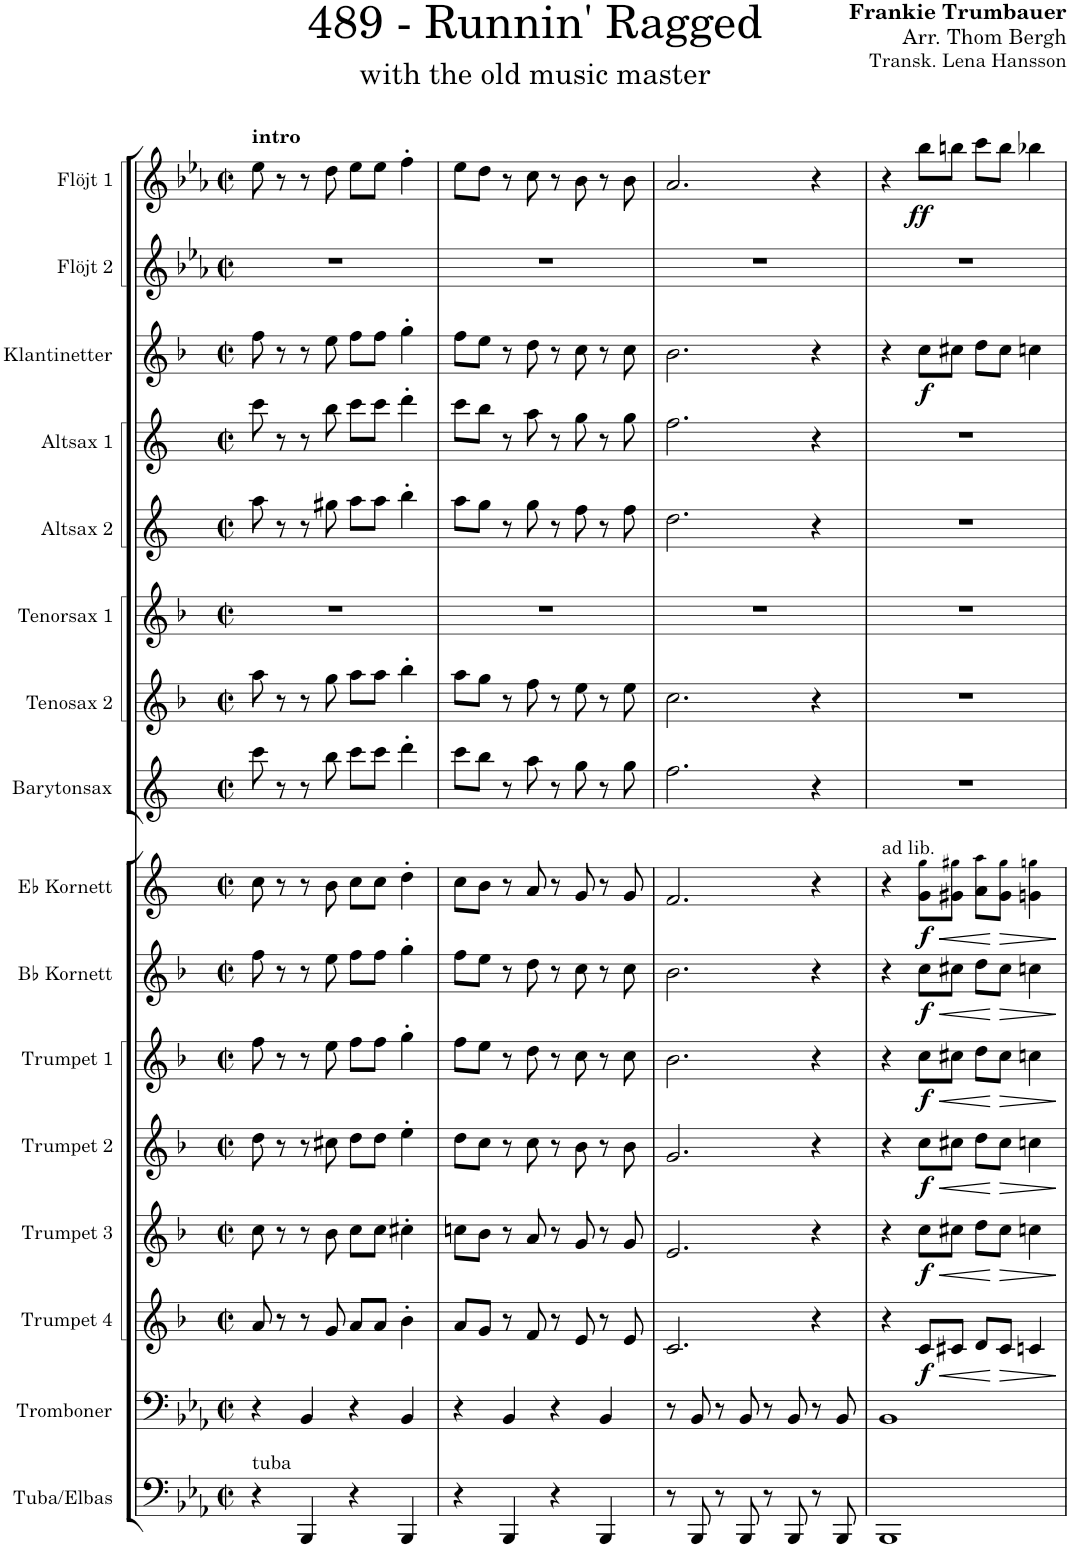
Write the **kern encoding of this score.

**kern	**kern	**kern	**dynam	**kern	**dynam	**kern	**dynam	**kern	**dynam	**kern	**dynam	**kern	**dynam	**kern	**kern	**kern	**kern	**kern	**kern	**dynam	**kern	**kern	**dynam
*part16	*part15	*part14	*part14	*part13	*part13	*part12	*part12	*part11	*part11	*part10	*part10	*part9	*part9	*part8	*part7	*part6	*part5	*part4	*part3	*part3	*part2	*part1	*part1
*staff16	*staff15	*staff14	*staff14	*staff13	*staff13	*staff12	*staff12	*staff11	*staff11	*staff10	*staff10	*staff9	*staff9	*staff8	*staff7	*staff6	*staff5	*staff4	*staff3	*staff3	*staff2	*staff1	*staff1
*I"Tuba/Elbas	*I"Tromboner	*I"Trumpet 4	*	*I"Trumpet 3	*	*I"Trumpet 2	*	*I"Trumpet 1	*	*I"Bb Kornett	*	*I"Eb Kornett	*	*I"Barytonsax	*I"Tenosax 2	*I"Tenorsax 1	*I"Altsax 2	*I"Altsax 1	*I"Klantinetter	*	*I"Flöjt 2	*I"Flöjt 1	*
*I'Tba./Bs.	*I'Tbn.	*I'Tpt. 4	*	*I'Tpt. 3	*	*I'Tpt. 2	*	*I'Tpt. 1	*	*I'BbKnt.	*	*I'EbKnt.	*	*I'Bar. Sax.	*I'T. Sax. 2	*I'T. Sax. 1	*I'A. Sax. 2	*I'A. Sax. 1	*I'Klar.	*	*I'Fl. 2	*I'Fl. 1	*
*clefF4	*clefF4	*clefG2	*	*clefG2	*	*clefG2	*	*clefG2	*	*clefG2	*	*clefG2	*	*clefG2	*clefG2	*clefG2	*clefG2	*clefG2	*clefG2	*	*clefG2	*clefG2	*
*	*	*Trd1c2	*	*Trd1c2	*	*Trd1c2	*	*Trd1c2	*	*Trd1c2	*	*Trd-2c-3	*	*Trd12c21	*Trd8c14	*Trd8c14	*Trd5c9	*Trd5c9	*Trd1c2	*	*	*	*
*k[b-e-a-]	*k[b-e-a-]	*k[b-]	*	*k[b-]	*	*k[b-]	*	*k[b-]	*	*k[b-]	*	*k[]	*	*k[]	*k[b-]	*k[b-]	*k[]	*k[]	*k[b-]	*	*k[b-e-a-]	*k[b-e-a-]	*
*M2/2	*M2/2	*M2/2	*	*M2/2	*	*M2/2	*	*M2/2	*	*M2/2	*	*M2/2	*	*M2/2	*M2/2	*M2/2	*M2/2	*M2/2	*M2/2	*	*M2/2	*M2/2	*
*met(c|)	*met(c|)	*met(c|)	*	*met(c|)	*	*met(c|)	*	*met(c|)	*	*met(c|)	*	*met(c|)	*	*met(c|)	*met(c|)	*met(c|)	*met(c|)	*met(c|)	*met(c|)	*	*met(c|)	*met(c|)	*
=1	=1	=1	=1	=1	=1	=1	=1	=1	=1	=1	=1	=1	=1	=1	=1	=1	=1	=1	=1	=1	=1	=1	=1
!	!	!	!	!	!	!	!	!	!	!	!	!	!	!	!	!	!	!	!	!	!	!LO:TX:a:B:t=intro	!
!LO:TX:a:t=tuba	!	!	!	!	!	!	!	!	!	!	!	!	!	!	!	!	!	!	!	!	!	!	!
4r	4r	8a/	.	8cc\	.	8dd\	.	8ff\	.	8ff\	.	8cc\	.	8ccc\	8aa\	1r	8aa\	8ccc\	8ff\	.	1r	8ee-\	.
.	.	8r	.	8r	.	8r	.	8r	.	8r	.	8r	.	8r	8r	.	8r	8r	8r	.	.	8r	.
4BBB-/	4BB-/	8r	.	8r	.	8r	.	8r	.	8r	.	8r	.	8r	8r	.	8r	8r	8r	.	.	8r	.
.	.	8g/	.	8b-\	.	8cc#X\	.	8ee\	.	8ee\	.	8b\	.	8bb\	8gg\	.	8gg#X\	8bb\	8ee\	.	.	8dd\	.
4r	4r	8a/L	.	8cc\L	.	8dd\L	.	8ff\L	.	8ff\L	.	8cc\L	.	8ccc\L	8aa\L	.	8aa\L	8ccc\L	8ff\L	.	.	8ee-\L	.
.	.	8a/J	.	8cc\J	.	8dd\J	.	8ff\J	.	8ff\J	.	8cc\J	.	8ccc\J	8aa\J	.	8aa\J	8ccc\J	8ff\J	.	.	8ee-\J	.
4BBB-/	4BB-/	4b-'\	.	4cc#X'\	.	4ee'\	.	4gg'\	.	4gg'\	.	4dd'\	.	4ddd'\	4bb-'\	.	4bb'\	4ddd'\	4gg'\	.	.	4ff'\	.
=2	=2	=2	=2	=2	=2	=2	=2	=2	=2	=2	=2	=2	=2	=2	=2	=2	=2	=2	=2	=2	=2	=2	=2
4r	4r	8a/L	.	8ccn\L	.	8dd\L	.	8ff\L	.	8ff\L	.	8cc\L	.	8ccc\L	8aa\L	1r	8aa\L	8ccc\L	8ff\L	.	1r	8ee-\L	.
.	.	8g/J	.	8b-\J	.	8cc\J	.	8ee\J	.	8ee\J	.	8b\J	.	8bb\J	8gg\J	.	8gg\J	8bb\J	8ee\J	.	.	8dd\J	.
4BBB-/	4BB-/	8r	.	8r	.	8r	.	8r	.	8r	.	8r	.	8r	8r	.	8r	8r	8r	.	.	8r	.
.	.	8f/	.	8a/	.	8cc\	.	8dd\	.	8dd\	.	8a/	.	8aa\	8ff\	.	8gg\	8aa\	8dd\	.	.	8cc\	.
4r	4r	8r	.	8r	.	8r	.	8r	.	8r	.	8r	.	8r	8r	.	8r	8r	8r	.	.	8r	.
.	.	8e/	.	8g/	.	8b-\	.	8cc\	.	8cc\	.	8g/	.	8gg\	8ee\	.	8ff\	8gg\	8cc\	.	.	8b-\	.
4BBB-/	4BB-/	8r	.	8r	.	8r	.	8r	.	8r	.	8r	.	8r	8r	.	8r	8r	8r	.	.	8r	.
.	.	8e/	.	8g/	.	8b-\	.	8cc\	.	8cc\	.	8g/	.	8gg\	8ee\	.	8ff\	8gg\	8cc\	.	.	8b-\	.
=3	=3	=3	=3	=3	=3	=3	=3	=3	=3	=3	=3	=3	=3	=3	=3	=3	=3	=3	=3	=3	=3	=3	=3
8r	8r	2.c/	.	2.e/	.	2.g/	.	2.b-\	.	2.b-\	.	2.f/	.	2.ff\	2.cc\	1r	2.dd\	2.ff\	2.b-\	.	1r	2.a-/	.
8BBB-/	8BB-/	.	.	.	.	.	.	.	.	.	.	.	.	.	.	.	.	.	.	.	.	.	.
8r	8r	.	.	.	.	.	.	.	.	.	.	.	.	.	.	.	.	.	.	.	.	.	.
8BBB-/	8BB-/	.	.	.	.	.	.	.	.	.	.	.	.	.	.	.	.	.	.	.	.	.	.
8r	8r	.	.	.	.	.	.	.	.	.	.	.	.	.	.	.	.	.	.	.	.	.	.
8BBB-/	8BB-/	.	.	.	.	.	.	.	.	.	.	.	.	.	.	.	.	.	.	.	.	.	.
8r	8r	4r	.	4r	.	4r	.	4r	.	4r	.	4r	.	4r	4r	.	4r	4r	4r	.	.	4r	.
8BBB-/	8BB-/	.	.	.	.	.	.	.	.	.	.	.	.	.	.	.	.	.	.	.	.	.	.
=4	=4	=4	=4	=4	=4	=4	=4	=4	=4	=4	=4	=4	=4	=4	=4	=4	=4	=4	=4	=4	=4	=4	=4
!	!	!	!	!	!	!	!	!	!	!	!	!LO:TX:a:t=ad lib.	!	!	!	!	!	!	!	!	!	!	!
1BBB-	1BB-	4r	.	4r	.	4r	.	4r	.	4r	.	4r	.	1r	1r	1r	1r	1r	4r	.	1r	4r	.
!	!	!	!LO:HP:b	!	!LO:HP:b	!	!LO:HP:b	!	!LO:HP:b	!	!LO:HP:b	!	!LO:HP:b	!	!	!	!	!	!	!	!	!	!
!	!	!	!LO:DY:n=1:b	!	!LO:DY:n=1:b	!	!LO:DY:n=1:b	!	!LO:DY:n=1:b	!	!LO:DY:n=1:b	!	!LO:DY:n=1:b	!	!	!	!	!	!	!LO:DY:b	!	!	!LO:DY:b
.	.	8c/L	< f	8cc\L	< f	8cc\L	< f	8cc\L	< f	8cc\L	< f	8g\ 8gg!\L	< f	.	.	.	.	.	8cc\L	f	.	8bb-\L	ff
.	.	8c#X/J	.	8cc#X\J	.	8cc#X\J	.	8cc#X\J	.	8cc#X\J	.	8g#X\ 8gg#X!\J	.	.	.	.	.	.	8cc#X\J	.	.	8bbn\J	.
.	.	8d/L	.	8dd\L	.	8dd\L	.	8dd\L	.	8dd\L	.	8a\ 8aa!\L	.	.	.	.	.	.	8dd\L	.	.	8ccc\L	.
!	!	!	!LO:HP:n=1:b	!	!LO:HP:n=1:b	!	!LO:HP:n=1:b	!	!LO:HP:n=1:b	!	!LO:HP:n=1:b	!	!LO:HP:n=1:b	!	!	!	!	!	!	!	!	!	!
.	.	8c#/J	[ >	8cc#\J	[ >	8cc#\J	[ >	8cc#\J	[ >	8cc#\J	[ >	8g#\ 8gg#!\J	[ >	.	.	.	.	.	8cc#\J	.	.	8bb\J	.
.	.	4cn/	.	4ccn\	.	4ccn\	.	4ccn\	.	4ccn\	.	4gn\ 4ggn!\	.	.	.	.	.	.	4ccn\	.	.	4bb-X\	.
.	.	.	]	.	]	.	]	.	]	.	]	.	]	.	.	.	.	.	.	.	.	.	.
=	=	=	=	=	=	=	=	=	=	=	=	=	=	=	=	=	=	=	=	=	=	=	=
*-	*-	*-	*-	*-	*-	*-	*-	*-	*-	*-	*-	*-	*-	*-	*-	*-	*-	*-	*-	*-	*-	*-	*-
